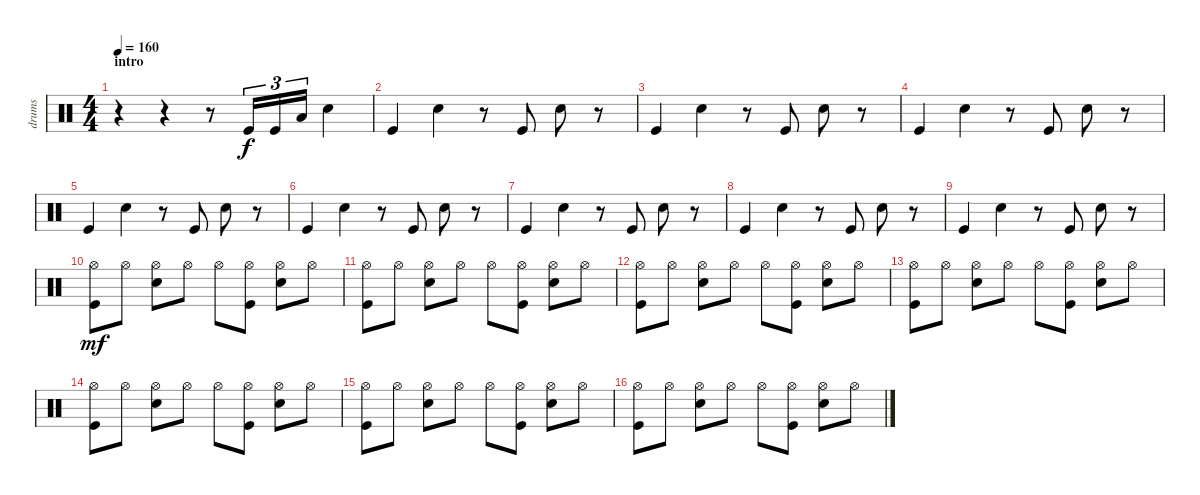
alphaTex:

\track ("drums" "drums") {instrument percussion}
\staff {score}
\articulation defaults
\ts (4 4)
\section ("" "intro")
\tempo 160
\clef neutral
\ks c
r.4{dy f} r.4 r.8 "Kick (hit)".16{tu (3 2)} "Kick (hit)".16{tu (3 2)} "Low Floor Tom (hit)".16{tu (3 2)} "Electric Snare (hit)".4 |
"Kick (hit)".4 "Electric Snare (hit)".4 r.8 "Kick (hit)".8 "Electric Snare (hit)".8 r.8 |
"Kick (hit)".4 "Electric Snare (hit)".4 r.8 "Kick (hit)".8 "Electric Snare (hit)".8 r.8 |
"Kick (hit)".4 "Electric Snare (hit)".4 r.8 "Kick (hit)".8 "Electric Snare (hit)".8 r.8 |
"Kick (hit)".4 "Electric Snare (hit)".4 r.8 "Kick (hit)".8 "Electric Snare (hit)".8 r.8 |
"Kick (hit)".4 "Electric Snare (hit)".4 r.8 "Kick (hit)".8 "Electric Snare (hit)".8 r.8 |
"Kick (hit)".4 "Electric Snare (hit)".4 r.8 "Kick (hit)".8 "Electric Snare (hit)".8 r.8 |
"Kick (hit)".4 "Electric Snare (hit)".4 r.8 "Kick (hit)".8 "Electric Snare (hit)".8 r.8 |
"Kick (hit)".4 "Electric Snare (hit)".4 r.8 "Kick (hit)".8 "Electric Snare (hit)".8 r.8 |
("Hi-Hat (open)" "Kick (hit)").8{dy mf} "Hi-Hat (open)".8 ("Hi-Hat (open)" "Electric Snare (hit)").8 "Hi-Hat (open)".8 "Hi-Hat (open)".8 ("Hi-Hat (open)" "Kick (hit)").8 ("Hi-Hat (open)" "Electric Snare (hit)").8 "Hi-Hat (open)".8 |
("Hi-Hat (open)" "Kick (hit)").8 "Hi-Hat (open)".8 ("Hi-Hat (open)" "Electric Snare (hit)").8 "Hi-Hat (open)".8 "Hi-Hat (open)".8 ("Hi-Hat (open)" "Kick (hit)").8 ("Hi-Hat (open)" "Electric Snare (hit)").8 "Hi-Hat (open)".8 |
("Hi-Hat (open)" "Kick (hit)").8 "Hi-Hat (open)".8 ("Hi-Hat (open)" "Electric Snare (hit)").8 "Hi-Hat (open)".8 "Hi-Hat (open)".8 ("Hi-Hat (open)" "Kick (hit)").8 ("Hi-Hat (open)" "Electric Snare (hit)").8 "Hi-Hat (open)".8 |
("Hi-Hat (open)" "Kick (hit)").8 "Hi-Hat (open)".8 ("Hi-Hat (open)" "Electric Snare (hit)").8 "Hi-Hat (open)".8 "Hi-Hat (open)".8 ("Hi-Hat (open)" "Kick (hit)").8 ("Hi-Hat (open)" "Electric Snare (hit)").8 "Hi-Hat (open)".8 |
("Hi-Hat (open)" "Kick (hit)").8 "Hi-Hat (open)".8 ("Hi-Hat (open)" "Electric Snare (hit)").8 "Hi-Hat (open)".8 "Hi-Hat (open)".8 ("Hi-Hat (open)" "Kick (hit)").8 ("Hi-Hat (open)" "Electric Snare (hit)").8 "Hi-Hat (open)".8 |
("Hi-Hat (open)" "Kick (hit)").8 "Hi-Hat (open)".8 ("Hi-Hat (open)" "Electric Snare (hit)").8 "Hi-Hat (open)".8 "Hi-Hat (open)".8 ("Hi-Hat (open)" "Kick (hit)").8 ("Hi-Hat (open)" "Electric Snare (hit)").8 "Hi-Hat (open)".8 |
("Hi-Hat (open)" "Kick (hit)").8 "Hi-Hat (open)".8 ("Hi-Hat (open)" "Electric Snare (hit)").8 "Hi-Hat (open)".8 "Hi-Hat (open)".8 ("Hi-Hat (open)" "Kick (hit)").8 ("Hi-Hat (open)" "Electric Snare (hit)").8 "Hi-Hat (open)".8
